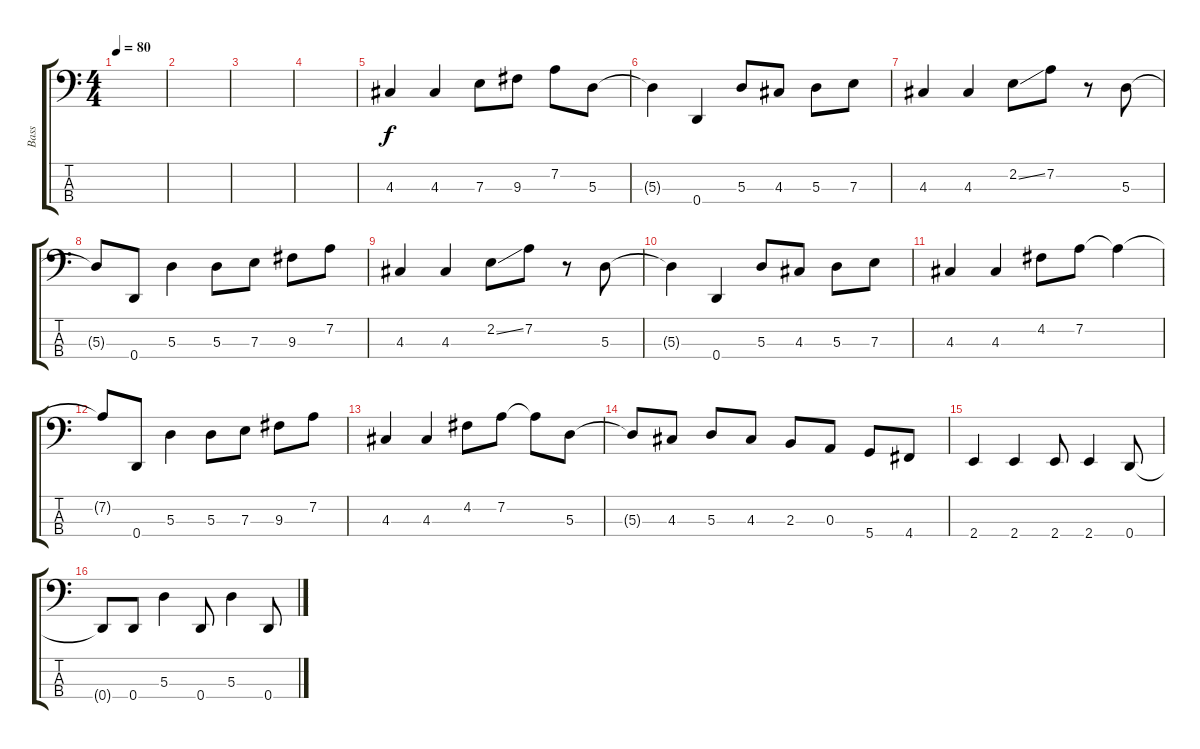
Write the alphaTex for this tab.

\track ("Bass" "Bass") {instrument electricbasspick}
\staff {score tabs}
\tuning (G2 D2 A1 D1) {hide}
\ts (4 4)
\tempo 80
\clef f4
\ks c
|
|
|
|
4.3.4 4.3.4 7.3.8 9.3.8 7.2.8 5.3.8 |
5.3{t}.4 0.4.4 5.3.8 4.3.8 5.3.8 7.3.8 |
4.3.4 4.3.4 2.2{ss}.8 7.2.8 r.8 5.3.8 |
5.3{t}.8 0.4.8 5.3.4 5.3.8 7.3.8 9.3.8 7.2.8 |
4.3.4 4.3.4 2.2{ss}.8 7.2.8 r.8 5.3.8 |
5.3{t}.4 0.4.4 5.3.8 4.3.8 5.3.8 7.3.8 |
4.3.4 4.3.4 4.2.8 7.2.8 7.2{t}.4 |
7.2{t}.8 0.4.8 5.3.4 5.3.8 7.3.8 9.3.8 7.2.8 |
4.3.4 4.3.4 4.2.8 7.2.8 7.2{t}.8 5.3.8 |
5.3{t}.8 4.3.8 5.3.8 4.3.8 2.3.8 0.3.8 5.4.8 4.4.8 |
2.4.4 2.4.4 2.4.8 2.4.4 0.4.8 |
0.4{t}.8 0.4.8 5.3.4 0.4.8 5.3.4 0.4.8
